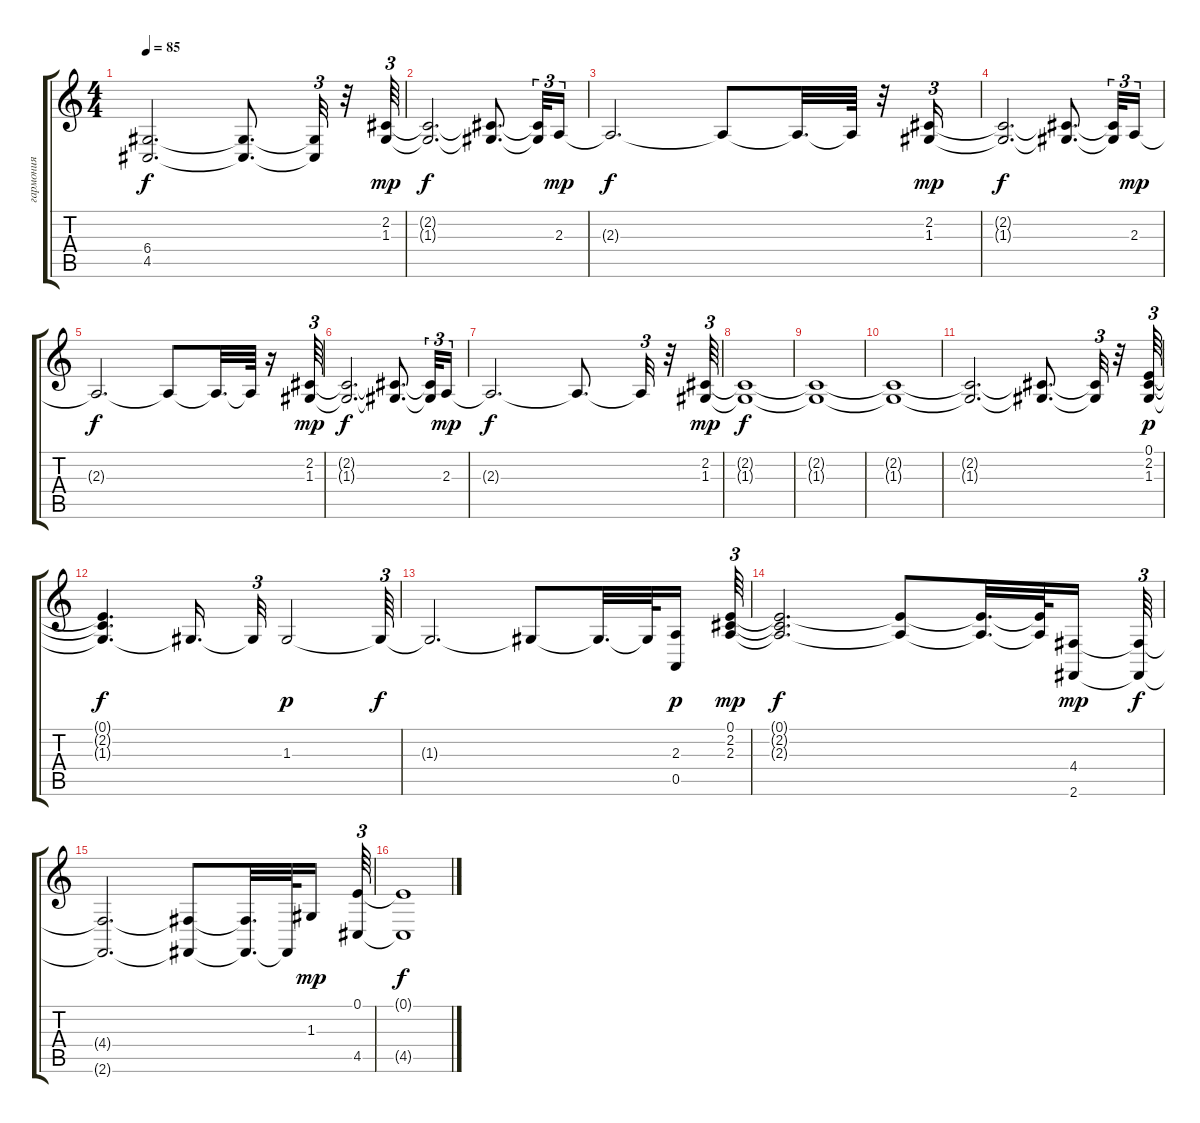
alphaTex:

\track ("гармония" "гармония") {instrument pad2warm}
\staff {score tabs}
\tuning (E4 B3 G3 D3 A2 E2) {hide}
\ts (4 4)
\tempo 85
\clef g2
\ks c
(6.4{t} 4.5{t}).2{d dy f} (6.4{t} 4.5{t}).8{d} (6.4{t} 4.5{t}).32{tu (3 2)} r.32 (2.2 1.3).64{tu (3 2) dy mp} |
(2.2{t} 1.3{t}).2{d dy f} (2.2{t} 1.3{t}).8{d} (2.2{t} 1.3{t}).32{tu (3 2)} 2.3.16{tu (3 2) dy mp} |
2.3{t}.2{d dy f} 2.3{t}.8 2.3{t}.32{d} 2.3{t}.64 r.32 (2.2 1.3).16{tu (3 2) dy mp} |
(2.2{t} 1.3{t}).2{d dy f} (2.2{t} 1.3{t}).8{d} (2.2{t} 1.3{t}).32{tu (3 2)} 2.3.16{tu (3 2) dy mp} |
2.3{t}.2{d dy f} 2.3{t}.8 2.3{t}.32{d} 2.3{t}.64 r.16 (2.2 1.3).64{tu (3 2) dy mp} |
(2.2{t} 1.3{t}).2{d dy f} (2.2{t} 1.3{t}).8{d} (2.2{t} 1.3{t}).32{tu (3 2)} 2.3.16{tu (3 2) dy mp} |
2.3{t}.2{d dy f} 2.3{t}.8{d} 2.3{t}.32{tu (3 2)} r.32 (2.2 1.3).64{tu (3 2) dy mp} |
(2.2{t} 1.3{t}).1{dy f} |
(2.2{t} 1.3{t}).1 |
(2.2{t} 1.3{t}).1 |
(2.2{t} 1.3{t}).2{d} (2.2{t} 1.3{t}).8{d} (2.2{t} 1.3{t}).32{tu (3 2)} r.32 (0.1 2.2 1.3).64{tu (3 2) dy p} |
(0.1{t} 2.2{t} 1.3{t}).4{d dy f} 1.3{t}.16{d} 1.3{t}.32{tu (3 2)} 1.3.2{dy p} 1.3{t}.64{tu (3 2) dy f} |
1.3{t}.2{d} 1.3{t}.8 1.3{t}.32{d} 1.3{t}.64 (2.3 0.5).16{dy p} (0.1 2.2 2.3).64{tu (3 2) dy mp} |
(0.1{t} 2.2{t} 2.3{t}).2{d dy f} (0.1{t} 2.3{t}).8 (0.1{t} 2.3{t}).32{d} (0.1{t} 2.3{t}).64 (4.4 2.6).16{dy mp} (4.4{t} 2.6{t}).64{tu (3 2) dy f} |
(4.4{t} 2.6{t}).2{d} (4.4{t} 2.6{t}).8 (4.4{t} 2.6{t}).32{d} 2.6{t}.64 1.3.16{dy mp} (0.1 4.5).64{tu (3 2)} |
(0.1{t} 4.5{t}).1{dy f}
